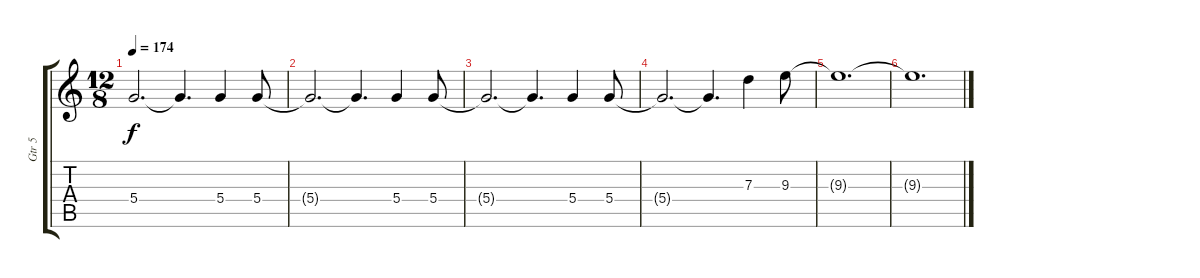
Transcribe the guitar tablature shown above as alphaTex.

\track ("Gtr 5" "Gtr 5") {instrument distortionguitar}
\staff {score tabs}
\tuning (E4 B3 G3 D3 A2 E2) {hide}
\ts (12 8)
\tempo 174
\clef g2
\ks c
5.4{t}.2{d dy f} 5.4{t}.4{d} 5.4.4 5.4.8 |
5.4{t}.2{d} 5.4{t}.4{d} 5.4.4 5.4.8 |
5.4{t}.2{d} 5.4{t}.4{d} 5.4.4 5.4.8 |
5.4{t}.2{d} 5.4{t}.4{d} 7.3.4 9.3.8 |
9.3{t}.1{d} |
9.3{t}.1{d}
